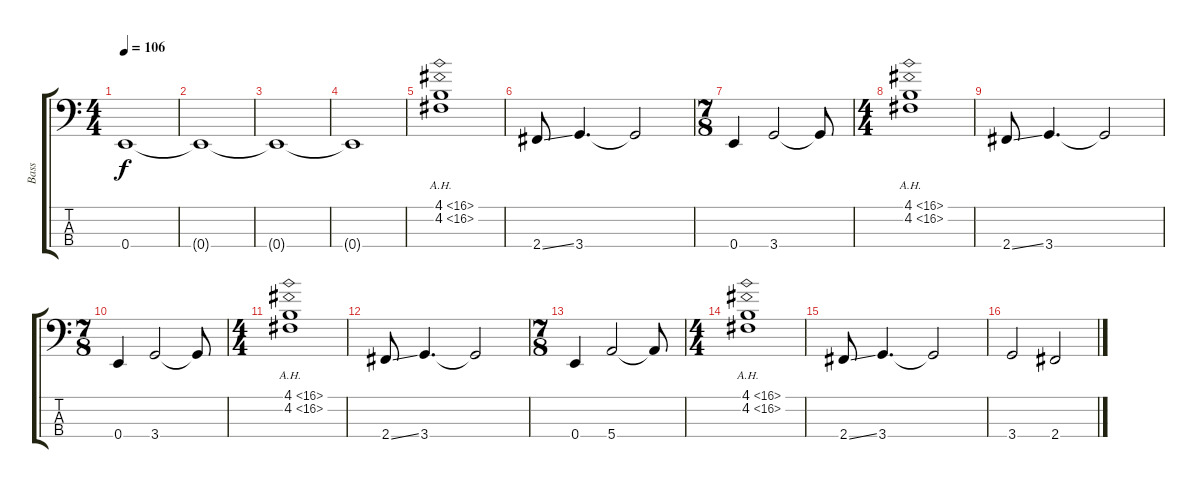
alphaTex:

\track ("Bass" "Bass") {instrument electricbassfinger}
\staff {score tabs}
\tuning (G2 D2 A1 E1) {hide}
\ts (4 4)
\tempo 106
\clef f4
\ks c
0.4.1{dy f} |
0.4{t}.1 |
0.4{t}.1 |
0.4{t}.1 |
(4.1{ah 12} 4.2{ah 12}).1 |
2.4{ss}.8 3.4.4{d} 3.4{t}.2 |
\ts (7 8)
0.4.4 3.4.2 3.4{t}.8 |
\ts (4 4)
(4.1{ah 12} 4.2{ah 12}).1 |
2.4{ss}.8 3.4.4{d} 3.4{t}.2 |
\ts (7 8)
0.4.4 3.4.2 3.4{t}.8 |
\ts (4 4)
(4.1{ah 12} 4.2{ah 12}).1 |
2.4{ss}.8 3.4.4{d} 3.4{t}.2 |
\ts (7 8)
0.4.4 5.4.2 5.4{t}.8 |
\ts (4 4)
(4.1{ah 12} 4.2{ah 12}).1 |
2.4{ss}.8 3.4.4{d} 3.4{t}.2 |
3.4.2 2.4.2
